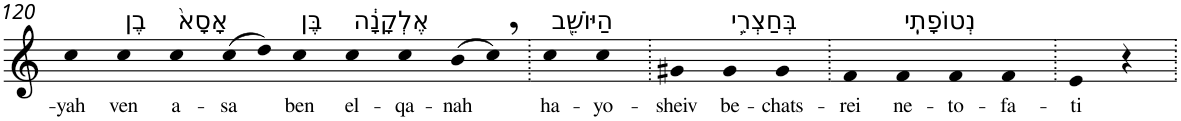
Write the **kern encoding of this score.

**kern	**text
*part1	*part1
*staff1	*staff1
*I"Piano	*
*I'Pno	*
!!LO:PB:g=z
*clefG2	*
*k[]	*
=120	=120
!	!LO:LY:b
4cc	-yah
!LO:TX:a:t=בֶן	!
!	!LO:LY:b
4cc	ven
!LO:TX:a:t=אָסָא֙	!
!	!LO:LY:b
4cc	a-
!	!LO:LY:b
(>8cc	-sa
8dd)	.
!LO:TX:a:t=בֶּן	!
!	!LO:LY:b
4cc	ben
!LO:TX:a:t=אֶלְקָנָ֔ה	!
!	!LO:LY:b
4cc	el-
!	!LO:LY:b
4cc	-qa-
!	!LO:LY:b
(>8b	-nah
8cc,)	.
=121.	=121.
!LO:TX:a:t=הַיּוֹשֵׁ֖ב	!
!	!LO:LY:b
4cc	ha-
!	!LO:LY:b
4cc	-yo-
=122.	=122.
!	!LO:LY:b
4g#X	-sheiv
!LO:TX:a:t=בְּחַצְרֵ֥י	!
!	!LO:LY:b
4g#	be-
!	!LO:LY:b
4g#	-chats-
=123.	=123.
!	!LO:LY:b
4f	-rei
!LO:TX:a:t=נְטוֹפָתִֽי	!
!	!LO:LY:b
4f	ne-
!	!LO:LY:b
4f	-to-
!	!LO:LY:b
4f	-fa-
=124.	=124.
!	!LO:LY:b
4e	-ti
4r	.
=.	=.
*-	*-
